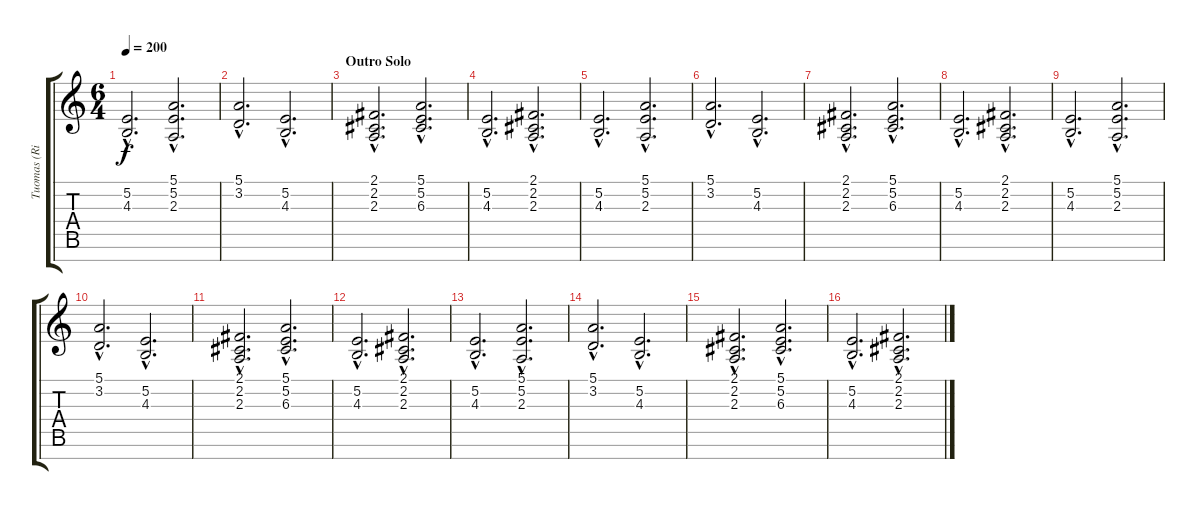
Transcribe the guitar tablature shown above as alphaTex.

\track ("Tuomas (Right Hand)" "Tuomas (Ri") {instrument pad2warm}
\staff {score tabs}
\tuning (E4 B3 G3 D3 A2 E2 B1) {hide}
\ts (6 4)
\tempo 200
\clef g2
\ks c
(5.2{hac} 4.3{hac}).2{d dy f} (5.1{hac} 5.2{hac} 2.3{hac}).2{d} |
(5.1{hac} 3.2{hac}).2{d} (5.2{hac} 4.3{hac}).2{d} |
\section ("" "Outro Solo")
(2.1{hac} 2.2{hac} 2.3{hac}).2{d} (5.1{hac} 5.2{hac} 6.3{hac}).2{d} |
(5.2{hac} 4.3{hac}).2{d} (2.1{hac} 2.2{hac} 2.3{hac}).2{d} |
(5.2{hac} 4.3{hac}).2{d} (5.1{hac} 5.2{hac} 2.3{hac}).2{d} |
(5.1{hac} 3.2{hac}).2{d} (5.2{hac} 4.3{hac}).2{d} |
(2.1{hac} 2.2{hac} 2.3{hac}).2{d} (5.1{hac} 5.2{hac} 6.3{hac}).2{d} |
(5.2{hac} 4.3{hac}).2{d} (2.1{hac} 2.2{hac} 2.3{hac}).2{d} |
(5.2{hac} 4.3{hac}).2{d} (5.1{hac} 5.2{hac} 2.3{hac}).2{d} |
(5.1{hac} 3.2{hac}).2{d} (5.2{hac} 4.3{hac}).2{d} |
(2.1{hac} 2.2{hac} 2.3{hac}).2{d} (5.1{hac} 5.2{hac} 6.3{hac}).2{d} |
(5.2{hac} 4.3{hac}).2{d} (2.1{hac} 2.2{hac} 2.3{hac}).2{d} |
(5.2{hac} 4.3{hac}).2{d} (5.1{hac} 5.2{hac} 2.3{hac}).2{d} |
(5.1{hac} 3.2{hac}).2{d} (5.2{hac} 4.3{hac}).2{d} |
(2.1{hac} 2.2{hac} 2.3{hac}).2{d} (5.1{hac} 5.2{hac} 6.3{hac}).2{d} |
(5.2{hac} 4.3{hac}).2{d} (2.1{hac} 2.2{hac} 2.3{hac}).2{d}
